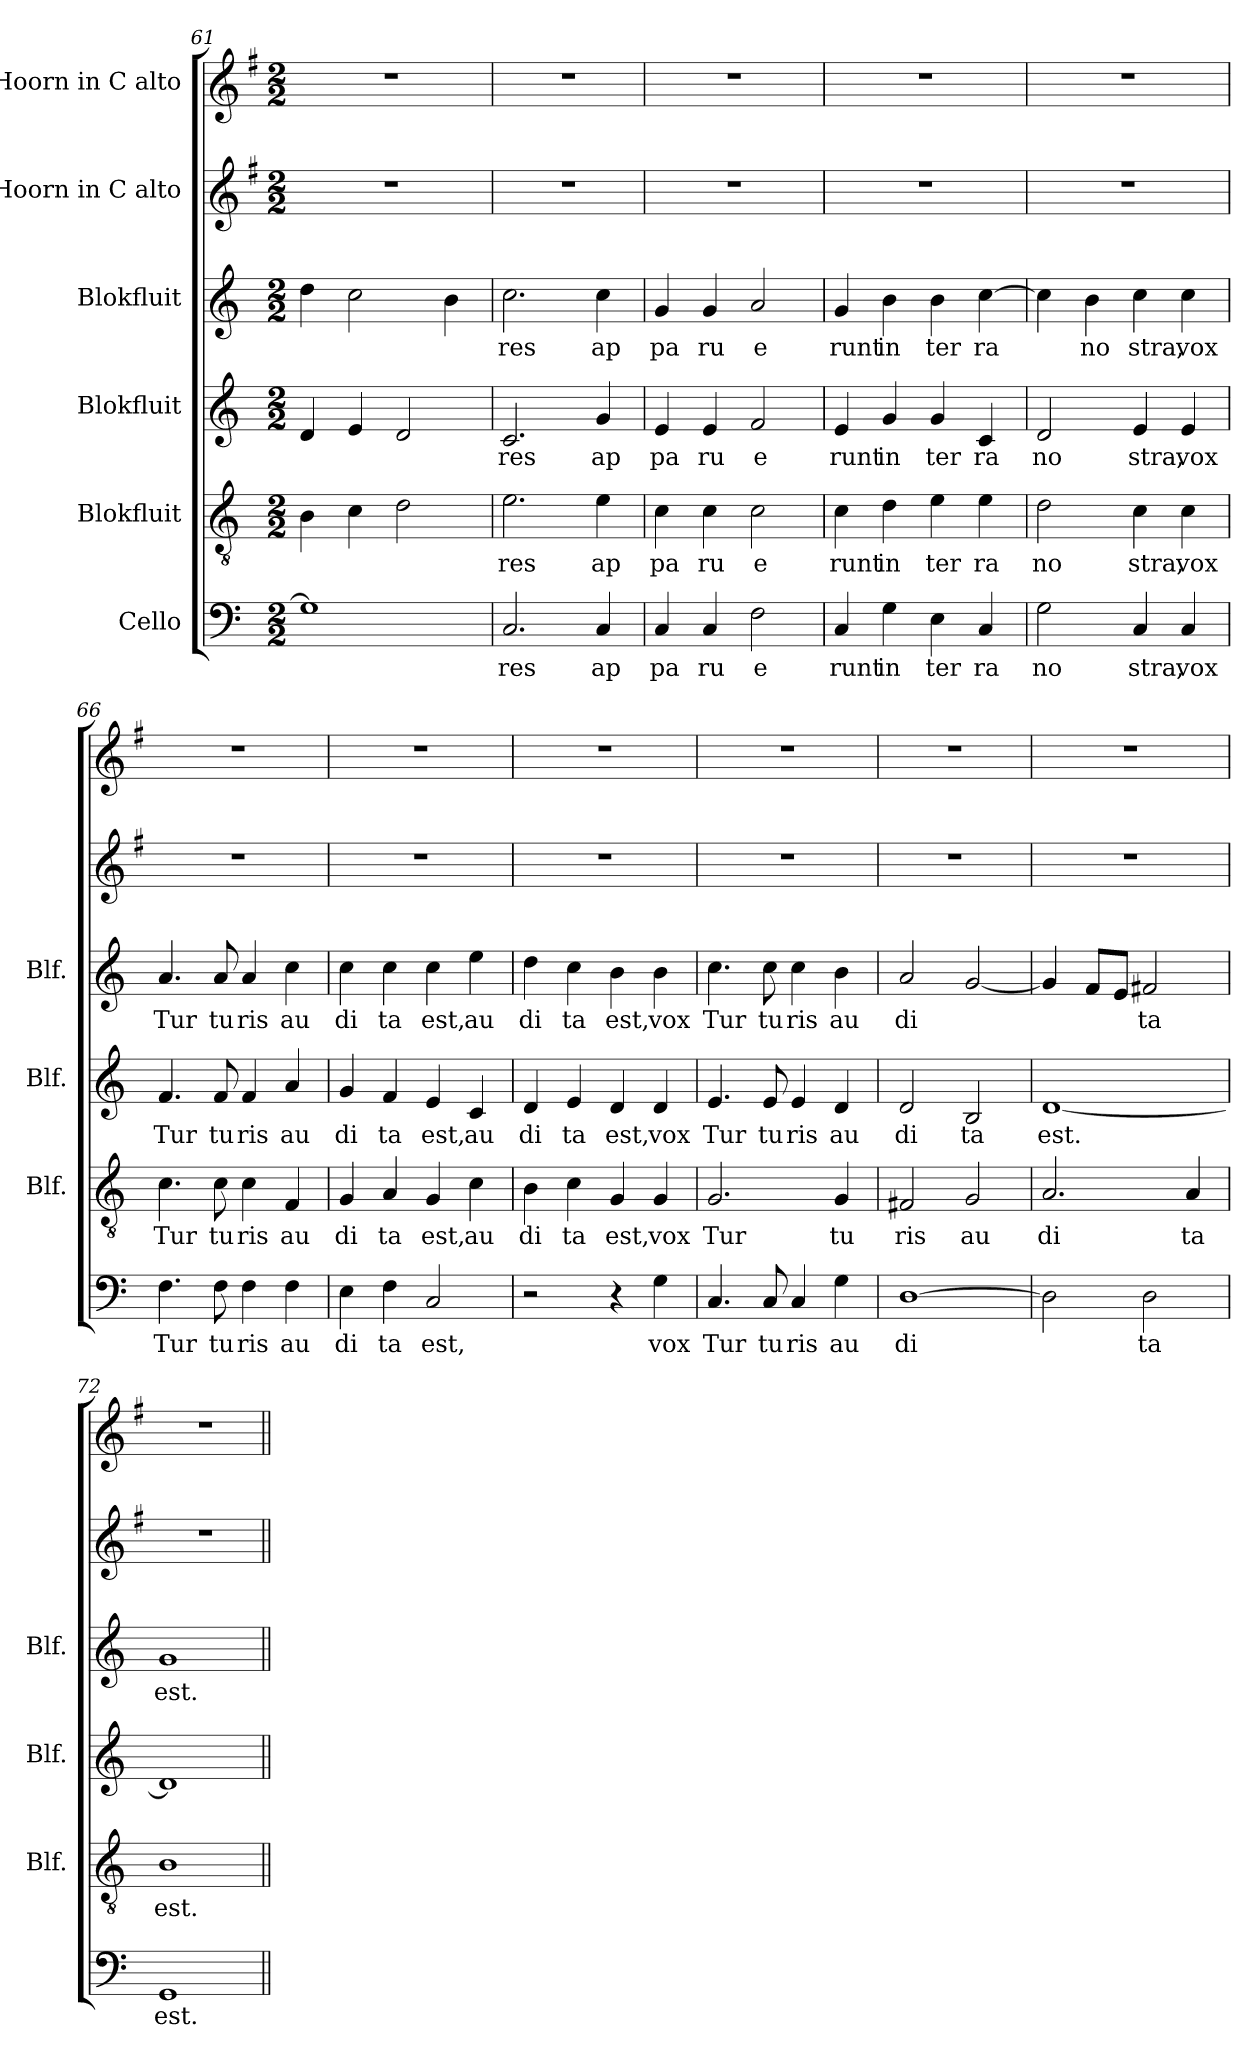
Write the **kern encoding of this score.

**kern	**text	**kern	**text	**kern	**text	**kern	**text	**kern	**kern
*part6	*part6	*part5	*part5	*part4	*part4	*part3	*part3	*part2	*part1
*staff6	*staff6	*staff5	*staff5	*staff4	*staff4	*staff3	*staff3	*staff2	*staff1
*I"Cello	*	*I"Blokfluit	*	*I"Blokfluit	*	*I"Blokfluit	*	*I"Hoorn in C alto	*I"Hoorn in C alto
*	*	*I'Blf.	*	*I'Blf.	*	*I'Blf.	*	*	*
*clefF4	*	*clefGv2	*	*clefG2	*	*clefG2	*	*clefG2	*clefG2
*	*	*	*	*	*	*	*	*ITrd4c7	*ITrd4c7
*k[]	*	*k[]	*	*k[]	*	*k[]	*	*k[]	*k[]
*M2/2	*	*M2/2	*	*M2/2	*	*M2/2	*	*M2/2	*M2/2
=61	=61	=61	=61	=61	=61	=61	=61	=61	=61
1G]	.	4B\	.	4d/	.	4dd\	.	1r	1r
.	.	4c\	.	4e/	.	2cc\	.	.	.
.	.	2d\	.	2d/	.	.	.	.	.
.	.	.	.	.	.	4b\	.	.	.
!!LO:PB:g=z
=62	=62	=62	=62	=62	=62	=62	=62	=62	=62
!	!LO:LY:b	!	!LO:LY:b	!	!LO:LY:b	!	!LO:LY:b	!	!
2.C/	res	2.e\	res	2.c/	res	2.cc\	res	1r	1r
!	!LO:LY:b	!	!LO:LY:b	!	!LO:LY:b	!	!LO:LY:b	!	!
4C/	ap	4e\	ap	4g/	ap	4cc\	ap	.	.
=63	=63	=63	=63	=63	=63	=63	=63	=63	=63
!	!LO:LY:b	!	!LO:LY:b	!	!LO:LY:b	!	!LO:LY:b	!	!
4C/	pa	4c\	pa	4e/	pa	4g/	pa	1r	1r
!	!LO:LY:b	!	!LO:LY:b	!	!LO:LY:b	!	!LO:LY:b	!	!
4C/	ru	4c\	ru	4e/	ru	4g/	ru	.	.
!	!LO:LY:b	!	!LO:LY:b	!	!LO:LY:b	!	!LO:LY:b	!	!
2F\	e	2c\	e	2f/	e	2a/	e	.	.
=64	=64	=64	=64	=64	=64	=64	=64	=64	=64
!	!LO:LY:b	!	!LO:LY:b	!	!LO:LY:b	!	!LO:LY:b	!	!
4C/	runt	4c\	runt	4e/	runt	4g/	runt	1r	1r
!	!LO:LY:b	!	!LO:LY:b	!	!LO:LY:b	!	!LO:LY:b	!	!
4G\	in	4d\	in	4g/	in	4b\	in	.	.
!	!LO:LY:b	!	!LO:LY:b	!	!LO:LY:b	!	!LO:LY:b	!	!
4E\	ter	4e\	ter	4g/	ter	4b\	ter	.	.
!	!LO:LY:b	!	!LO:LY:b	!	!LO:LY:b	!	!LO:LY:b	!	!
4C/	ra	4e\	ra	4c/	ra	[4cc\	ra	.	.
=65	=65	=65	=65	=65	=65	=65	=65	=65	=65
!	!LO:LY:b	!	!LO:LY:b	!	!LO:LY:b	!	!	!	!
2G\	no	2d\	no	2d/	no	4cc\]	.	1r	1r
!	!	!	!	!	!	!	!LO:LY:b	!	!
.	.	.	.	.	.	4b\	no	.	.
!	!LO:LY:b	!	!LO:LY:b	!	!LO:LY:b	!	!LO:LY:b	!	!
4C/	stra,	4c\	stra,	4e/	stra,	4cc\	stra,	.	.
!	!LO:LY:b	!	!LO:LY:b	!	!LO:LY:b	!	!LO:LY:b	!	!
4C/	vox	4c\	vox	4e/	vox	4cc\	vox	.	.
=66	=66	=66	=66	=66	=66	=66	=66	=66	=66
!	!LO:LY:b	!	!LO:LY:b	!	!LO:LY:b	!	!LO:LY:b	!	!
4.F\	Tur	4.c\	Tur	4.f/	Tur	4.a/	Tur	1r	1r
!	!LO:LY:b	!	!LO:LY:b	!	!LO:LY:b	!	!LO:LY:b	!	!
8F\	tu	8c\	tu	8f/	tu	8a/	tu	.	.
!	!LO:LY:b	!	!LO:LY:b	!	!LO:LY:b	!	!LO:LY:b	!	!
4F\	ris	4c\	ris	4f/	ris	4a/	ris	.	.
!	!LO:LY:b	!	!LO:LY:b	!	!LO:LY:b	!	!LO:LY:b	!	!
4F\	au	4F/	au	4a/	au	4cc\	au	.	.
=67	=67	=67	=67	=67	=67	=67	=67	=67	=67
!	!LO:LY:b	!	!LO:LY:b	!	!LO:LY:b	!	!LO:LY:b	!	!
4E\	di	4G/	di	4g/	di	4cc\	di	1r	1r
!	!LO:LY:b	!	!LO:LY:b	!	!LO:LY:b	!	!LO:LY:b	!	!
4F\	ta	4A/	ta	4f/	ta	4cc\	ta	.	.
!	!LO:LY:b	!	!LO:LY:b	!	!LO:LY:b	!	!LO:LY:b	!	!
2C/	est,	4G/	est,	4e/	est,	4cc\	est,	.	.
!	!	!	!LO:LY:b	!	!LO:LY:b	!	!LO:LY:b	!	!
.	.	4c\	au	4c/	au	4ee\	au	.	.
!!LO:LB:g=z
=68	=68	=68	=68	=68	=68	=68	=68	=68	=68
!	!	!	!LO:LY:b	!	!LO:LY:b	!	!LO:LY:b	!	!
2r	.	4B\	di	4d/	di	4dd\	di	1r	1r
!	!	!	!LO:LY:b	!	!LO:LY:b	!	!LO:LY:b	!	!
.	.	4c\	ta	4e/	ta	4cc\	ta	.	.
!	!	!	!LO:LY:b	!	!LO:LY:b	!	!LO:LY:b	!	!
4r	.	4G/	est,	4d/	est,	4b\	est,	.	.
!	!LO:LY:b	!	!LO:LY:b	!	!LO:LY:b	!	!LO:LY:b	!	!
4G\	vox	4G/	vox	4d/	vox	4b\	vox	.	.
=69	=69	=69	=69	=69	=69	=69	=69	=69	=69
!	!LO:LY:b	!	!LO:LY:b	!	!LO:LY:b	!	!LO:LY:b	!	!
4.C/	Tur	2.G/	Tur	4.e/	Tur	4.cc\	Tur	1r	1r
!	!LO:LY:b	!	!	!	!LO:LY:b	!	!LO:LY:b	!	!
8C/	tu	.	.	8e/	tu	8cc\	tu	.	.
!	!LO:LY:b	!	!	!	!LO:LY:b	!	!LO:LY:b	!	!
4C/	ris	.	.	4e/	ris	4cc\	ris	.	.
!	!LO:LY:b	!	!LO:LY:b	!	!LO:LY:b	!	!LO:LY:b	!	!
4G\	au	4G/	tu	4d/	au	4b\	au	.	.
=70	=70	=70	=70	=70	=70	=70	=70	=70	=70
!	!LO:LY:b	!	!LO:LY:b	!	!LO:LY:b	!	!LO:LY:b	!	!
[1D	di	2F#X/	ris	2d/	di	2a/	di	1r	1r
!	!	!	!LO:LY:b	!	!LO:LY:b	!	!	!	!
.	.	2G/	au	2B/	ta	[2g/	.	.	.
=71	=71	=71	=71	=71	=71	=71	=71	=71	=71
!	!	!	!LO:LY:b	!	!LO:LY:b	!	!	!	!
2D\]	.	2.A/	di	[1d	est.	4g/]	.	1r	1r
.	.	.	.	.	.	8f/L	.	.	.
.	.	.	.	.	.	8e/J	.	.	.
!	!LO:LY:b	!	!	!	!	!	!LO:LY:b	!	!
2D\	ta	.	.	.	.	2f#X/	ta	.	.
!	!	!	!LO:LY:b	!	!	!	!	!	!
.	.	4A/	ta	.	.	.	.	.	.
=72	=72	=72	=72	=72	=72	=72	=72	=72	=72
!	!LO:LY:b	!	!LO:LY:b	!	!	!	!LO:LY:b	!	!
1GG	est.	1B	est.	1d]	.	1g	est.	1r	1r
=||	=||	=||	=||	=||	=||	=||	=||	=||	=||
*-	*-	*-	*-	*-	*-	*-	*-	*-	*-
